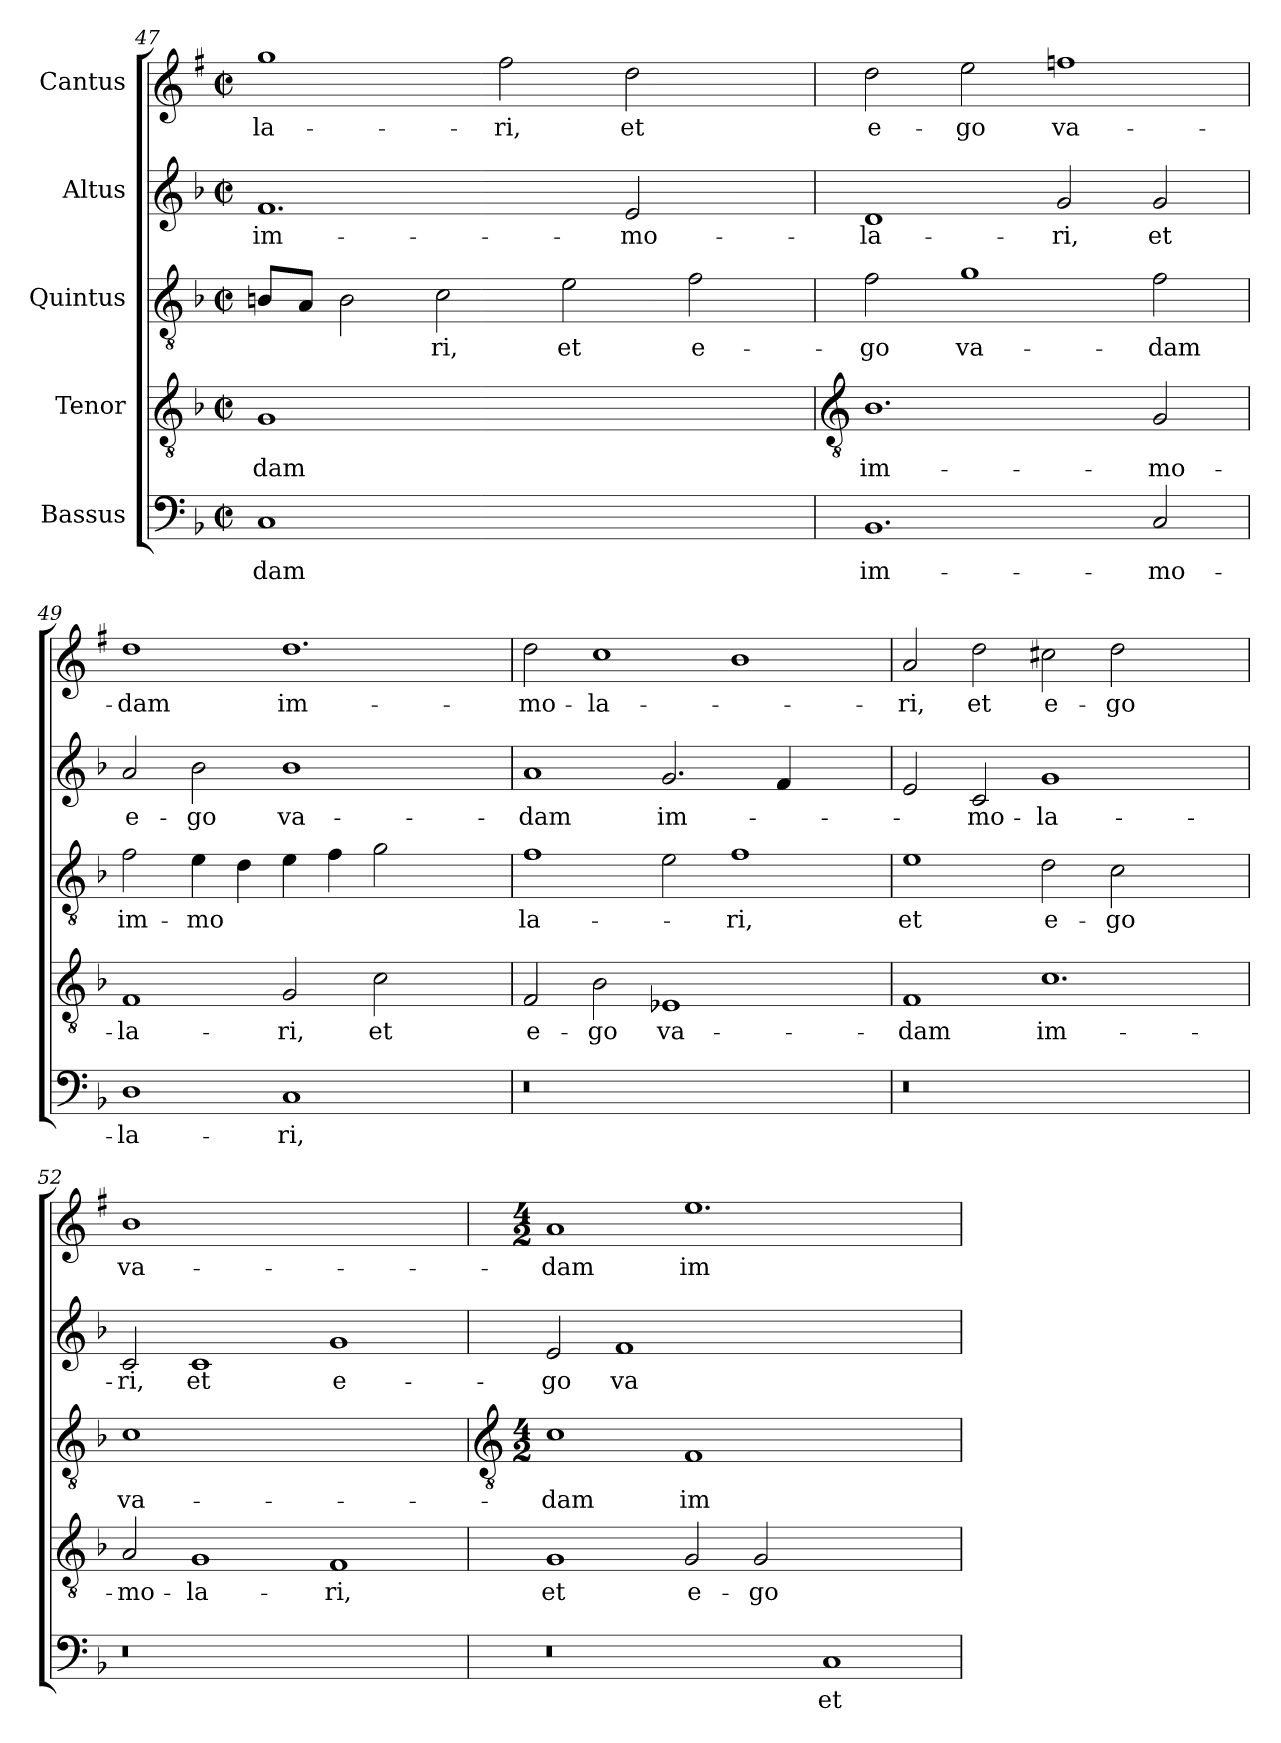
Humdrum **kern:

**kern	**text	**kern	**text	**kern	**text	**kern	**text	**kern	**text
*part5	*part5	*part4	*part4	*part3	*part3	*part2	*part2	*part1	*part1
*staff5	*staff5	*staff4	*staff4	*staff3	*staff3	*staff2	*staff2	*staff1	*staff1
*I"Bassus	*	*I"Tenor	*	*I"Quintus	*	*I"Altus	*	*I"Cantus	*
!!LO:LB:g=z
*clefF4	*	*clefGv2	*	*clefGv2	*	*clefG2	*	*clefG2	*
*	*	*	*	*	*	*	*	*ITrd1c2	*
*k[b-]	*	*k[b-]	*	*k[b-]	*	*k[b-]	*	*k[b-]	*
*F:	*	*F:	*	*F:	*	*F:	*	*F:	*
*M4/2	*	*M4/2	*	*M4/2	*	*M4/2	*	*M4/2	*
*met(c|)	*	*met(c|)	*	*met(c|)	*	*met(c|)	*	*met(c|)	*
=47	=47	=47	=47	=47	=47	=47	=47	=47	=47
!	!LO:LY:b	!	!LO:LY:b	!	!	!	!LO:LY:b	!	!LO:LY:b
*^	*	*	*	*	*	*	*	*	*
1C	0ryy	-dam	1G	-dam	8BL	.	1.f	im-	1ff	-la-
.	.	.	.	.	8AJ	.	.	.	.	.
.	.	.	.	.	2B	.	.	.	.	.
!	!	!	!	!	!	!LO:LY:b	!	!	!	!
.	.	.	.	.	2c	-ri,	.	.	.	.
!	!	!	!	!	!	!	!	!	!	!LO:LY:b
4ryy	.	.	1ryy	.	.	.	.	.	2ee	-ri,
!	!	!	!	!	!	!LO:LY:b	!	!	!	!
1ryy	.	.	.	.	2e	et	.	.	.	.
!	!	!	!	!	!	!	!	!LO:LY:b	!	!LO:LY:b
.	.	.	.	.	.	.	2e	-mo-	2cc	et
!	!	!	!	!	!	!LO:LY:b	!	!	!	!
.	.	.	.	.	2f	e-	.	.	.	.
.	4ryy	.	4ryy	.	.	.	4ryy	.	4ryy	.
!!LO:LB:g=z
=48	=48	=48	=48	=48	=48	=48	=48	=48	=48	=48
*	*	*	*clefGv2	*	*	*	*	*	*	*
!	!	!LO:LY:b	!	!LO:LY:b	!	!LO:LY:b	!	!LO:LY:b	!	!LO:LY:b
1.BB-	0ryy	im-	1.B-	im-	2f	-go	1d	-la-	2cc	e-
!	!	!	!	!	!	!LO:LY:b	!	!	!	!LO:LY:b
.	.	.	.	.	1g	va-	.	.	2dd	-go
!	!	!	!	!	!	!	!	!LO:LY:b	!	!LO:LY:b
.	.	.	.	.	.	.	2g	-ri,	1ee-X	va-
!	!	!LO:LY:b	!	!LO:LY:b	!	!LO:LY:b	!	!LO:LY:b	!	!
2C	.	-mo-	2G	-mo-	2f	-dam	2g	et	.	.
=49	=49	=49	=49	=49	=49	=49	=49	=49	=49	=49
!	!	!LO:LY:b	!	!LO:LY:b	!	!LO:LY:b	!	!LO:LY:b	!	!LO:LY:b
1D	0ryy	-la-	1F	-la-	2f	im-	2a	e-	1cc	-dam
!	!	!	!	!	!	!LO:LY:b	!	!LO:LY:b	!	!
.	.	.	.	.	4e	-mo	2b-	-go	.	.
.	.	.	.	.	4d	.	.	.	.	.
!	!	!LO:LY:b	!	!LO:LY:b	!	!	!	!LO:LY:b	!	!LO:LY:b
1C	.	-ri,	2G	-ri,	4e	.	1b-	va-	1.cc	im-
.	.	.	.	.	4f	.	.	.	.	.
!	!	!	!	!LO:LY:b	!	!	!	!	!	!
.	.	.	2c	et	2g	.	.	.	.	.
2ryy	2ryy	.	2ryy	.	2ryy	.	2ryy	.	.	.
=50	=50	=50	=50	=50	=50	=50	=50	=50	=50	=50
!	!	!	!	!LO:LY:b	!	!LO:LY:b	!	!LO:LY:b	!	!LO:LY:b
0r	0ryy	.	2F	e-	1f	la-	1a	-dam	2cc	-mo-
!	!	!	!	!LO:LY:b	!	!	!	!	!	!LO:LY:b
.	.	.	2B-	-go	.	.	.	.	1b-	-la-
!	!	!	!	!LO:LY:b	!	!	!	!LO:LY:b	!	!
.	.	.	1E-X	va-	2e	.	2.g	im-	.	.
!	!	!	!	!	!	!LO:LY:b	!	!	!	!
.	.	.	.	.	1f	-ri,	.	.	1a	.
.	.	.	.	.	.	.	4f	.	.	.
2ryy	2ryy	.	2ryy	.	.	.	2ryy	.	.	.
=51	=51	=51	=51	=51	=51	=51	=51	=51	=51	=51
!	!	!	!	!LO:LY:b	!	!LO:LY:b	!	!	!	!LO:LY:b
0r	0ryy	.	1F	-dam	1e	et	2e	.	2g	-ri,
!	!	!	!	!	!	!	!	!LO:LY:b	!	!LO:LY:b
.	.	.	.	.	.	.	2c	-mo-	2cc	et
!	!	!	!	!LO:LY:b	!	!LO:LY:b	!	!LO:LY:b	!	!LO:LY:b
.	.	.	1.c	im-	2d	e-	1g	-la-	2bn	e-
!	!	!	!	!	!	!LO:LY:b	!	!	!	!LO:LY:b
.	.	.	.	.	2c	-go	.	.	2cc	-go
2ryy	2ryy	.	.	.	2ryy	.	2ryy	.	2ryy	.
=52	=52	=52	=52	=52	=52	=52	=52	=52	=52	=52
!	!	!	!	!LO:LY:b	!	!LO:LY:b	!	!LO:LY:b	!	!LO:LY:b
0r	0ryy	.	2A	-mo-	1c	va-	2c	-ri,	1a	va-
!	!	!	!	!LO:LY:b	!	!	!	!LO:LY:b	!	!
.	.	.	1G	-la-	.	.	1c	et	.	.
.	.	.	.	.	1.ryy	.	.	.	1.ryy	.
!	!	!	!	!LO:LY:b	!	!	!	!LO:LY:b	!	!
.	.	.	1F	-ri,	.	.	1g	e-	.	.
2ryy	2ryy	.	.	.	.	.	.	.	.	.
!!LO:LB:g=z
=53	=53	=53	=53	=53	=53	=53	=53	=53	=53	=53
*	*	*	*	*	*clefGv2	*	*	*	*	*
*	*	*	*	*	*M4/2	*	*	*	*M4/2	*
!	!	!	!	!LO:LY:b	!	!LO:LY:b	!	!LO:LY:b	!	!LO:LY:b
0r	0ryy	.	1G	et	1c	-dam	2e	-go	1g	-dam
!	!	!	!	!	!	!	!	!LO:LY:b	!	!
.	.	.	.	.	.	.	1f	va-	.	.
!	!	!	!	!LO:LY:b	!	!LO:LY:b	!	!	!	!LO:LY:b
.	.	.	2G	e-	1F	im-	.	.	1.dd	im-
!	!	!	!	!LO:LY:b	!	!	!	!	!	!
.	.	.	2G	-go	.	.	1.ryy	.	.	.
!	!	!LO:LY:b	!	!	!	!	!	!	!	!
1C	1ryy	et	1ryy	.	1ryy	.	.	.	.	.
.	.	.	.	.	.	.	.	.	2ryy	.
*v	*v	*	*	*	*	*	*	*	*	*
=	=	=	=	=	=	=	=	=	=
*-	*-	*-	*-	*-	*-	*-	*-	*-	*-
